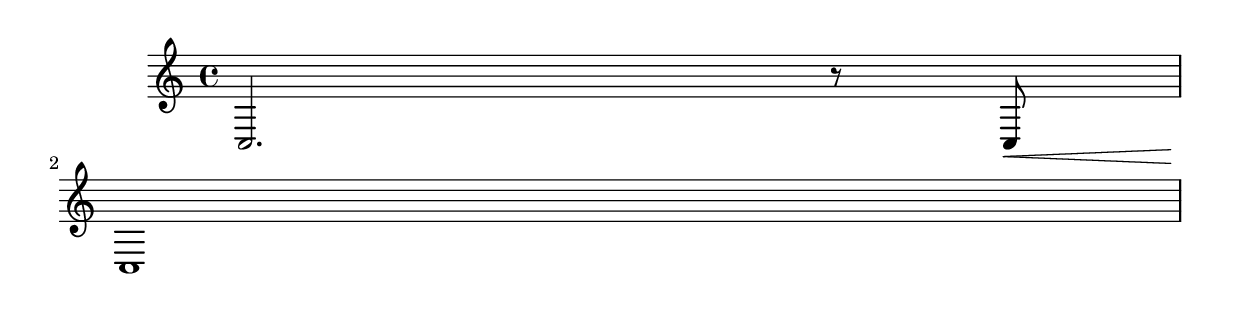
\version "2.6.0"
\header{
texidoc="crashes lily"
}

\score {  {
  \context Voice {
    \set crescendoText = "cresc."
    \set crescendoSpanner = #'dashed-line
    c2. r8 c8 \< \break \! c1
  }
}
\layout { linewidth = 5.\cm}
}

